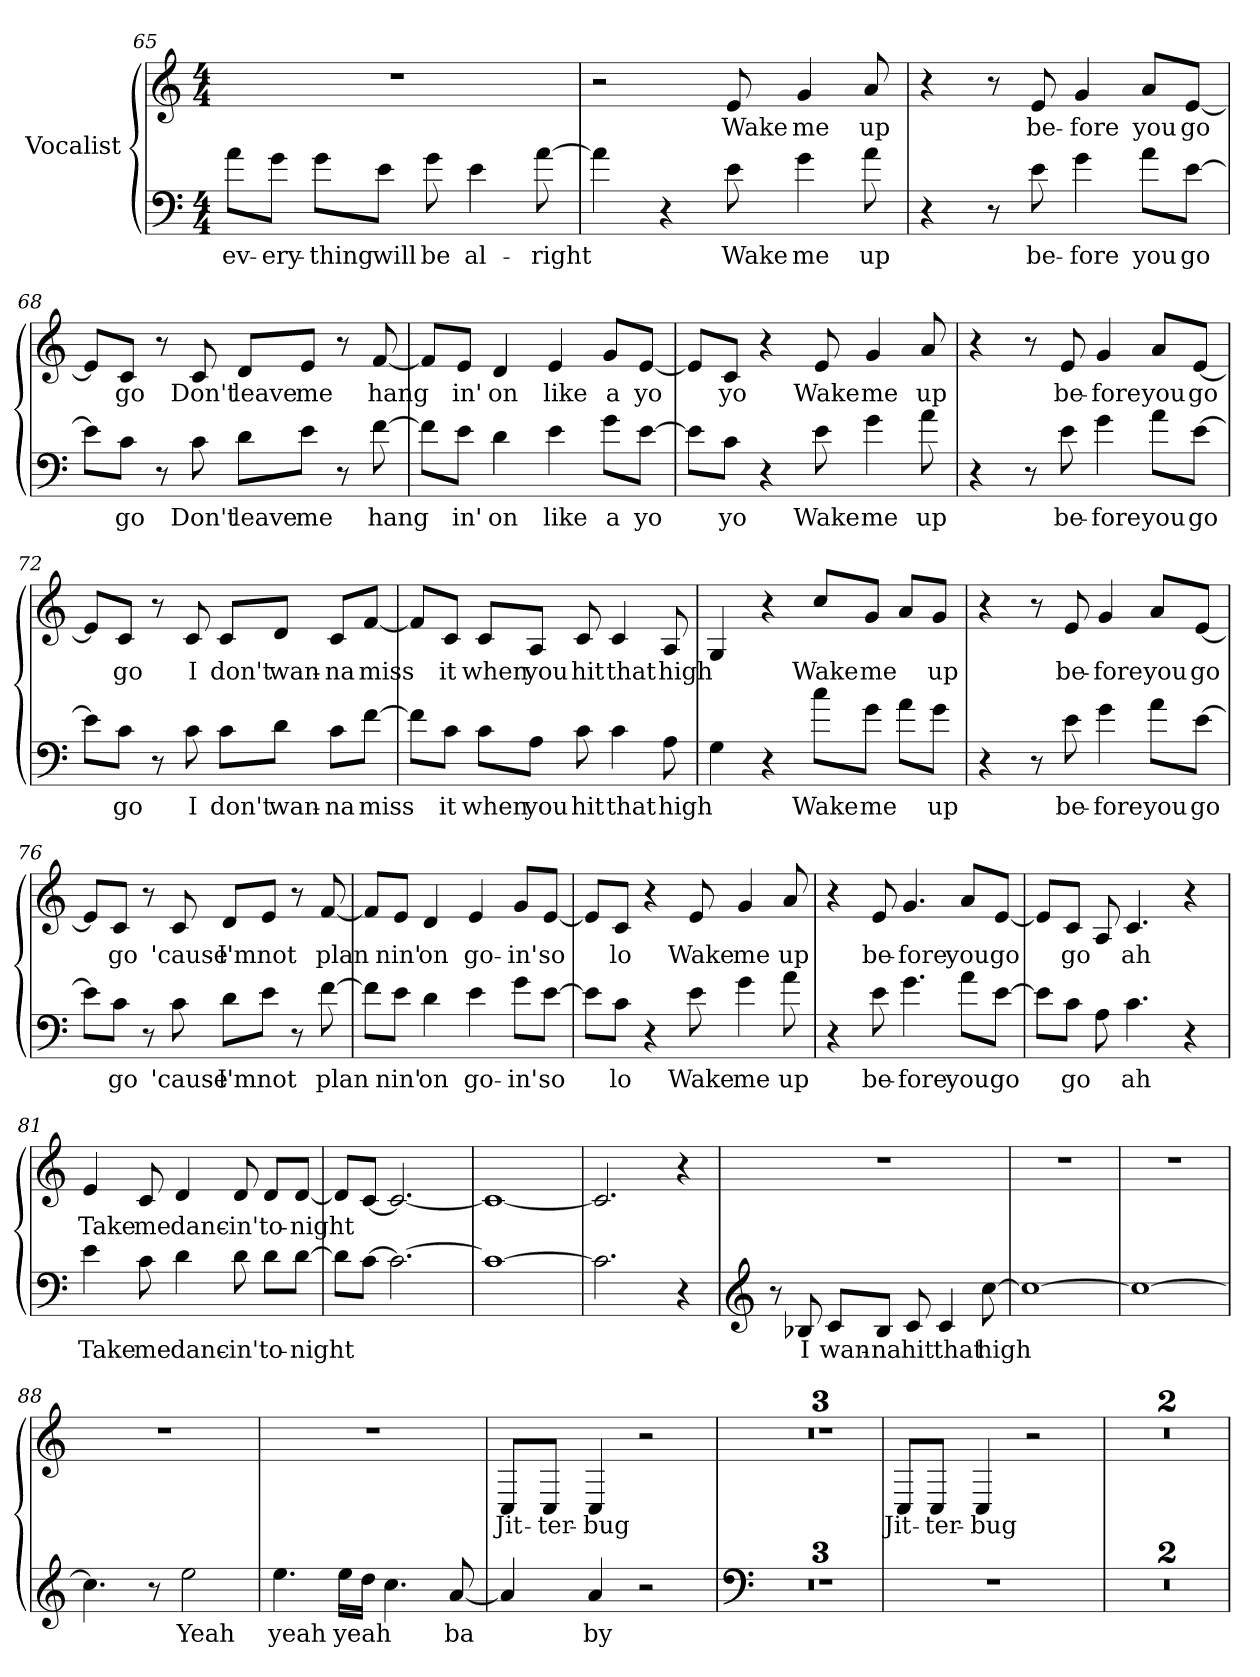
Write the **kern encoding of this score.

**kern	**text	**kern	**text
*part1	*part1	*part1	*part1
*staff2	*staff2	*staff1	*staff1
*I"Vocalist	*	*	*
*clefF4	*	*clefG2	*
*M4/4	*	*M4/4	*
=65	=65	=65	=65
8a\L	ev-	1r	.
8g\J	-ery-	.	.
8g\L	-thing	.	.
8e\J	will	.	.
8g	be	.	.
4e	al-	.	.
[8a	-right	.	.
=66	=66	=66	=66
4a]	_	2r	.
4r	.	.	.
8e	Wake	8e	Wake
4g	me	4g	me
8a	up	8a	up
=67	=67	=67	=67
4r	.	4r	.
8r	.	8r	.
8e	be-	8e	be-
4g	-fore	4g	-fore
8a\L	you	8a/L	you
[8e\J	go	[8e/J	go
=68	=68	=68	=68
8e\L]	_	8e/L]	_
8c\J	go	8c/J	go
8r	.	8r	.
8c	Don't	8c	Don't
8d\L	leave	8d/L	leave
8e\J	me	8e/J	me
8r	.	8r	.
[8f	hang-	[8f	hang-
=69	=69	=69	=69
8f\L]	_	8f/L]	_
8e\J	-in'	8e/J	-in'
4d	on	4d	on
4e	like	4e	like
8g\L	a	8g/L	a
[8e\J	yo-	[8e/J	yo-
=70	=70	=70	=70
8e\L]	_	8e/L]	_
8c\J	-yo	8c/J	-yo
4r	.	4r	.
8e	Wake	8e	Wake
4g	me	4g	me
8a	up	8a	up
=71	=71	=71	=71
4r	.	4r	.
8r	.	8r	.
8e	be-	8e	be-
4g	-fore	4g	-fore
8a\L	you	8a/L	you
[8e\J	go	[8e/J	go
=72	=72	=72	=72
8e\L]	_	8e/L]	_
8c\J	go	8c/J	go
8r	.	8r	.
8c	I	8c	I
8c\L	don't	8c/L	don't
8d\J	wan-	8d/J	wan-
8c\L	-na	8c/L	-na
[8f\J	miss	[8f/J	miss
=73	=73	=73	=73
8f\L]	_	8f/L]	_
8c\J	it	8c/J	it
8c\L	when	8c/L	when
8A\J	you	8A/J	you
8c	hit	8c	hit
4c	that	4c	that
8A	high	8A	high
=74	=74	=74	=74
4G	_	4G	_
4r	.	4r	.
8cc\L	Wake	8cc/L	Wake
8g\J	me	8g/J	me
8a\L	_	8a/L	_
8g\J	up	8g/J	up
=75	=75	=75	=75
4r	.	4r	.
8r	.	8r	.
8e	be-	8e	be-
4g	-fore	4g	-fore
8a\L	you	8a/L	you
[8e\J	go	[8e/J	go
=76	=76	=76	=76
8e\L]	_	8e/L]	_
8c\J	go	8c/J	go
8r	.	8r	.
8c	'cause	8c	'cause
8d\L	I'm	8d/L	I'm
8e\J	not	8e/J	not
8r	.	8r	.
[8f	plan-	[8f	plan-
=77	=77	=77	=77
8f\L]	_	8f/L]	_
8e\J	-nin'	8e/J	-nin'
4d	on	4d	on
4e	go-	4e	go-
8g\L	-in'	8g/L	-in'
[8e\J	so-	[8e/J	so-
=78	=78	=78	=78
8e\L]	_	8e/L]	_
8c\J	-lo	8c/J	-lo
4r	.	4r	.
8e	Wake	8e	Wake
4g	me	4g	me
8a	up	8a	up
=79	=79	=79	=79
4r	.	4r	.
8e	be-	8e	be-
4.g	-fore	4.g	-fore
8a\L	you	8a/L	you
[8e\J	go	[8e/J	go
=80	=80	=80	=80
8e\L]	_	8e/L]	_
8c\J	go	8c/J	go
8A	_	8A	_
4.c	ah	4.c	ah
4r	.	4r	.
=81	=81	=81	=81
4e	Take	4e	Take
8c	me	8c	me
4d	danc-	4d	danc-
8d	-in'	8d	-in'
8d\L	to-	8d/L	to-
[8d\J	-night	[8d/J	-night
=82	=82	=82	=82
8d\L]	_	8d/L]	_
[8c\J	_	[8c/J	_
2.c_	_	2.c_	_
=83	=83	=83	=83
1c_	_	1c_	_
=84	=84	=84	=84
2.c]	_	2.c]	_
4r	.	4r	.
=85	=85	=85	=85
*clefG2	*	*	*
8r	.	1r	.
8B-X	I	.	.
8c/L	wan-	.	.
8B-/J	-na	.	.
8c	hit	.	.
4c	that	.	.
[8cc	high	.	.
=86	=86	=86	=86
1cc_	_	1r	.
=87	=87	=87	=87
1cc_	_	1r	.
=88	=88	=88	=88
4.cc]	_	1r	.
8r	.	.	.
2ee	Yeah	.	.
=89	=89	=89	=89
4.ee	yeah	1r	.
16ee\LL	yeah	.	.
16dd\JJ	_	.	.
4.cc	_	.	.
[8a	ba-	.	.
=90	=90	=90	=90
4a]	_	8C/L	Jit-
.	.	8C/J	-ter-
4a	-by	4C	-bug
2r	.	2r	.
=91	=91	=91	=91
*clefF4	*	*	*
1r	.	1r	.
=92	=92	=92	=92
1r	.	1r	.
=93	=93	=93	=93
1r	.	1r	.
=94	=94	=94	=94
1r	.	8C/L	Jit-
.	.	8C/J	-ter-
.	.	4C	-bug
.	.	2r	.
=95	=95	=95	=95
1r	.	1r	.
=96	=96	=96	=96
1r	.	1r	.
=	=	=	=
*-	*-	*-	*-
